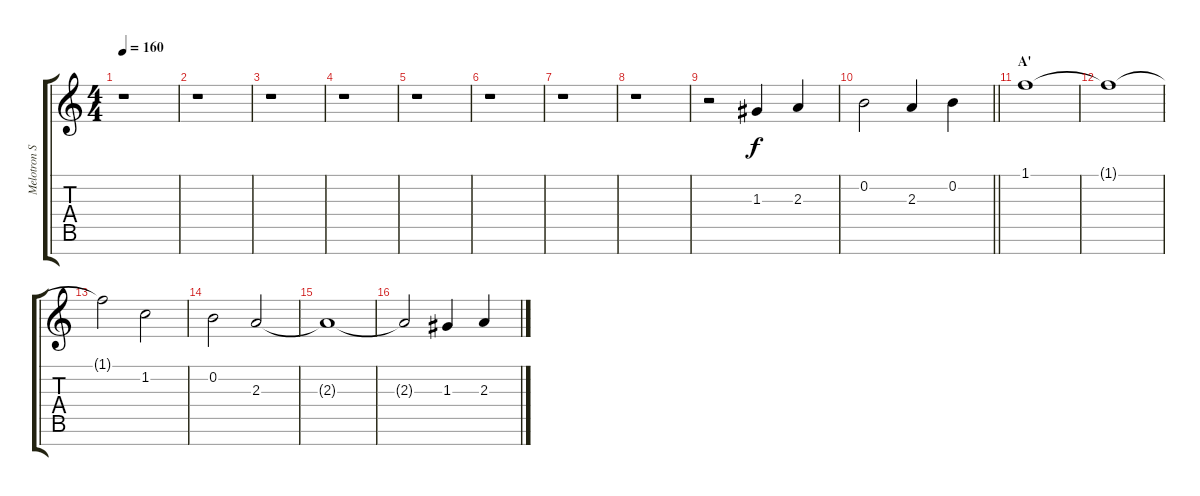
\track ("Melotron Strings I" "Melotron S") {instrument stringensemble1}
\staff {score tabs}
\tuning (E5 B4 G4 D4 A3 E3 B2) {hide}
\ts (4 4)
\tempo 160
\clef g2
\ks c
r.1{dy f} |
r.1 |
r.1 |
r.1 |
r.1 |
r.1 |
r.1 |
r.1 |
r.2 1.3.4 2.3.4 |
\barLineRight lightlight
0.2.2 2.3.4 0.2.4 |
\section ("" "A'")
1.1.1 |
1.1{t}.1 |
1.1{t}.2 1.2.2 |
0.2.2 2.3.2 |
2.3{t}.1 |
2.3{t}.2 1.3.4 2.3.4
